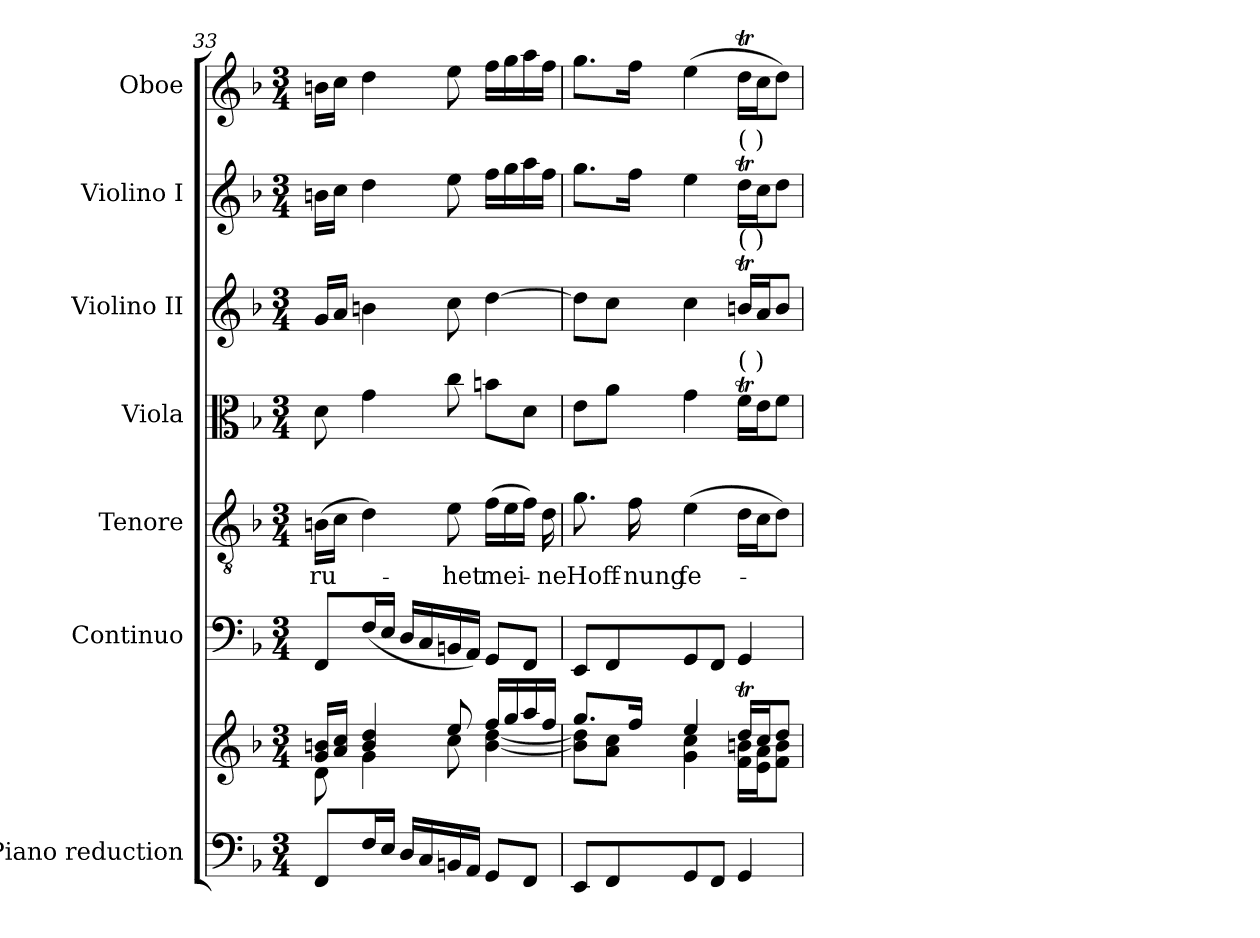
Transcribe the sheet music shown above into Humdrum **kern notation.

**kern	**kern	**kern	**kern	**text	**kern	**kern	**kern	**kern
*part7	*part7	*part6	*part5	*part5	*part4	*part3	*part2	*part1
*staff8	*staff7	*staff6	*staff5	*staff5	*staff4	*staff3	*staff2	*staff1
*I"Piano reduction	*	*I"Continuo	*I"Tenore	*	*I"Viola	*I"Violino II	*I"Violino I	*I"Oboe
*I'Pno	*	*	*	*	*I'Vla	*I'Vln	*I'Vln	*I'Ob
*clefF4	*clefG2	*clefF4	*clefGv2	*	*clefC3	*clefG2	*clefG2	*clefG2
*k[b-]	*k[b-]	*k[b-]	*k[b-]	*	*k[b-]	*k[b-]	*k[b-]	*k[b-]
*M3/4	*M3/4	*M3/4	*M3/4	*	*M3/4	*M3/4	*M3/4	*M3/4
=33	=33	=33	=33	=33	=33	=33	=33	=33
*	*^	*	*	*	*	*	*	*
!	!	!	!	!	!LO:LY:b	!	!	!	!
8FF/L	16g/ 16bn/LL	8d\	8FF/L	(16Bn\LL	ru-	8d\	16g/LL	16bn\LL	16bn\LL
.	16a/ 16cc/JJ	.	.	16c\JJ	.	.	16a/JJ	16cc\JJ	16cc\JJ
16F/L	4b/ 4dd/	4g\	(16F/L	4d\)	.	4g\	4bn\	4dd\	4dd\
16E/JJ	.	.	16E/JJ	.	.	.	.	.	.
16D/LL	.	.	16D/LL	.	.	.	.	.	.
16C/	.	.	16C/	.	.	.	.	.	.
!	!	!	!	!	!LO:LY:b	!	!	!	!
16BBn/	8ee/	8cc\	16BBn/	8e\	-het	8cc\	8cc\	8ee\	8ee\
16AA/JJ	.	.	16AA/JJ)	.	.	.	.	.	.
!	!	!	!	!	!LO:LY:b	!	!	!	!
8GG/L	16ff/LL	[4b\ [4dd\	8GG/L	(16f\LL	mei-	8bn\L	[4dd\	16ff\LL	16ff\LL
.	16gg/	.	.	16e\	.	.	.	16gg\	16gg\
8FF/J	16aa/	.	8FF/J	16f\JJ)	.	8d\J	.	16aa\	16aa\
!	!	!	!	!	!LO:LY:b	!	!	!	!
.	16ff/JJ	.	.	16d\	-ne	.	.	16ff\JJ	16ff\JJ
=34	=34	=34	=34	=34	=34	=34	=34	=34	=34
!	!	!	!	!	!LO:LY:b	!	!	!	!
8EE/L	8.gg/L	8b\] 8dd\]L	8EE/L	8.g\	Hoff-	8e\L	8dd\L]	8.gg\L	8.gg\L
8FF/	.	8a\ 8cc\J	8FF/	.	.	8a\J	8cc\J	.	.
!	!	!	!	!	!LO:LY:b	!	!	!	!
.	16ff/Jk	.	.	16f\	-nung	.	.	16ff\Jk	16ff\Jk
!	!	!	!	!	!LO:LY:b	!	!	!	!
8GG/	4ee/	4g\ 4cc\	8GG/	(4e\	fe-	4g\	4cc\	4ee\	(4ee\
8FF/J	.	.	8FF/J	.	.	.	.	.	.
!	!	!	!	!	!	!	!	!LO:TX:a:t=(    )	!
!	!	!	!	!	!	!	!LO:TX:a:t=(    )	!	!
!	!	!	!	!	!	!LO:TX:a:t=(    )	!	!	!
4GG/	16ddT/LL	16f\ 16bn\LL	4GG/	16d\LL	.	16fT\LL	16bnt/LL	16ddT\LL	16ddT\LL
.	16cc/J	16e\ 16a\J	.	16c\J	.	16e\J	16a/J	16cc\J	16cc\J
.	8dd/J	8f\ 8b\J	.	8d\J)	.	8f\J	8b/J	8dd\J	8dd\J)
*	*v	*v	*	*	*	*	*	*	*
=	=	=	=	=	=	=	=	=
*-	*-	*-	*-	*-	*-	*-	*-	*-
